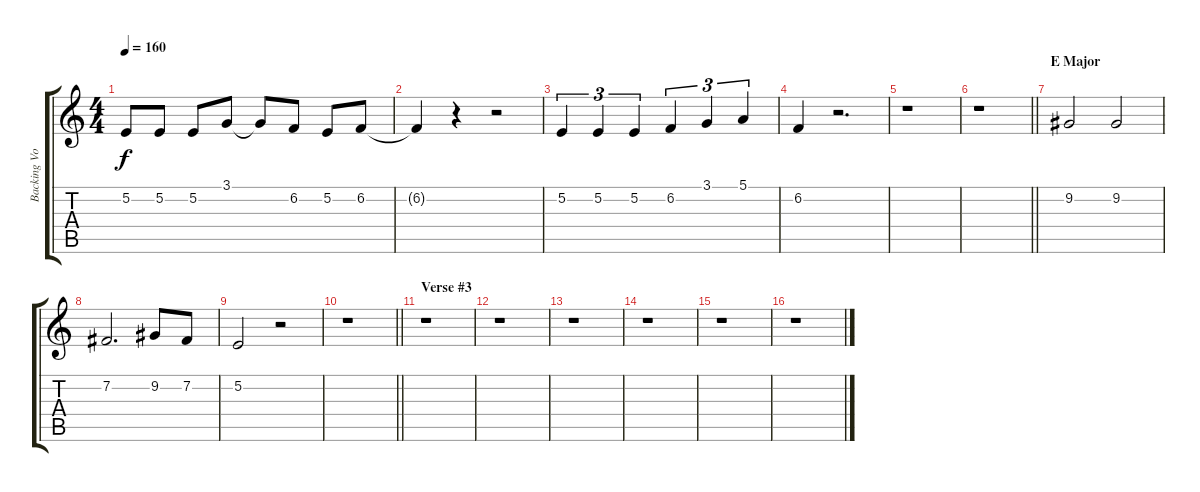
\track ("Backing Vocals" "Backing Vo") {instrument recorder}
\staff {score tabs}
\tuning (E4 B3 G3 D3 A2 E2) {hide}
\ts (4 4)
\tempo 160
\clef g2
\ks c
5.2.8{dy f} 5.2.8 5.2.8 3.1.8 3.1{t}.8 6.2.8 5.2.8 6.2.8 |
6.2{t}.4 r.4 r.2 |
5.2.4{tu (3 2)} 5.2.4{tu (3 2)} 5.2.4{tu (3 2)} 6.2.4{tu (3 2)} 3.1.4{tu (3 2)} 5.1.4{tu (3 2)} |
6.2.4 r.2{d} |
r.1 |
\barLineRight lightlight
r.1 |
\section ("" "E Major")
9.2.2 9.2.2 |
7.2.2{d} 9.2.8 7.2.8 |
5.2.2 r.2 |
\barLineRight lightlight
r.1 |
\section ("" "Verse #3")
r.1 |
r.1 |
r.1 |
r.1 |
r.1 |
r.1
